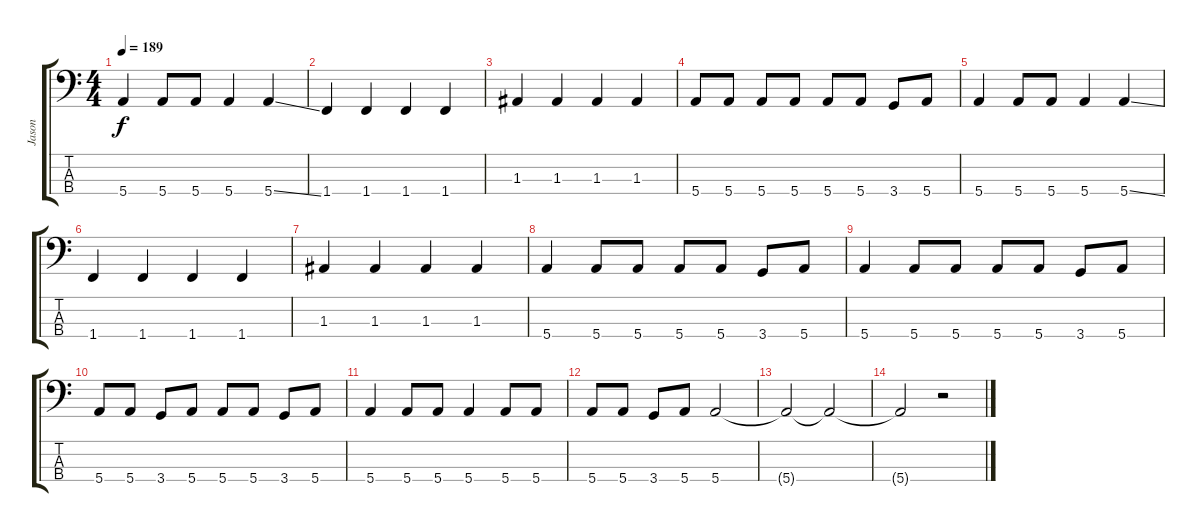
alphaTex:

\track ("Jason" "Jason") {instrument electricbassfinger}
\staff {score tabs}
\tuning (G2 D2 A1 E1) {hide}
\ts (4 4)
\tempo 189
\clef f4
\ks c
5.4.4{dy f} 5.4.8 5.4.8 5.4.4 5.4{ss}.4 |
1.4.4 1.4.4 1.4.4 1.4.4 |
1.3.4 1.3.4 1.3.4 1.3.4 |
5.4.8 5.4.8 5.4.8 5.4.8 5.4.8 5.4.8 3.4.8 5.4.8 |
5.4.4 5.4.8 5.4.8 5.4.4 5.4{ss}.4 |
1.4.4 1.4.4 1.4.4 1.4.4 |
1.3.4 1.3.4 1.3.4 1.3.4 |
5.4.4 5.4.8 5.4.8 5.4.8 5.4.8 3.4.8 5.4.8 |
5.4.4 5.4.8 5.4.8 5.4.8 5.4.8 3.4.8 5.4.8 |
5.4.8 5.4.8 3.4.8 5.4.8 5.4.8 5.4.8 3.4.8 5.4.8 |
5.4.4 5.4.8 5.4.8 5.4.4 5.4.8 5.4.8 |
5.4.8 5.4.8 3.4.8 5.4.8 5.4.2 |
5.4{t}.2 5.4{t}.2 |
5.4{t}.2 r.2
